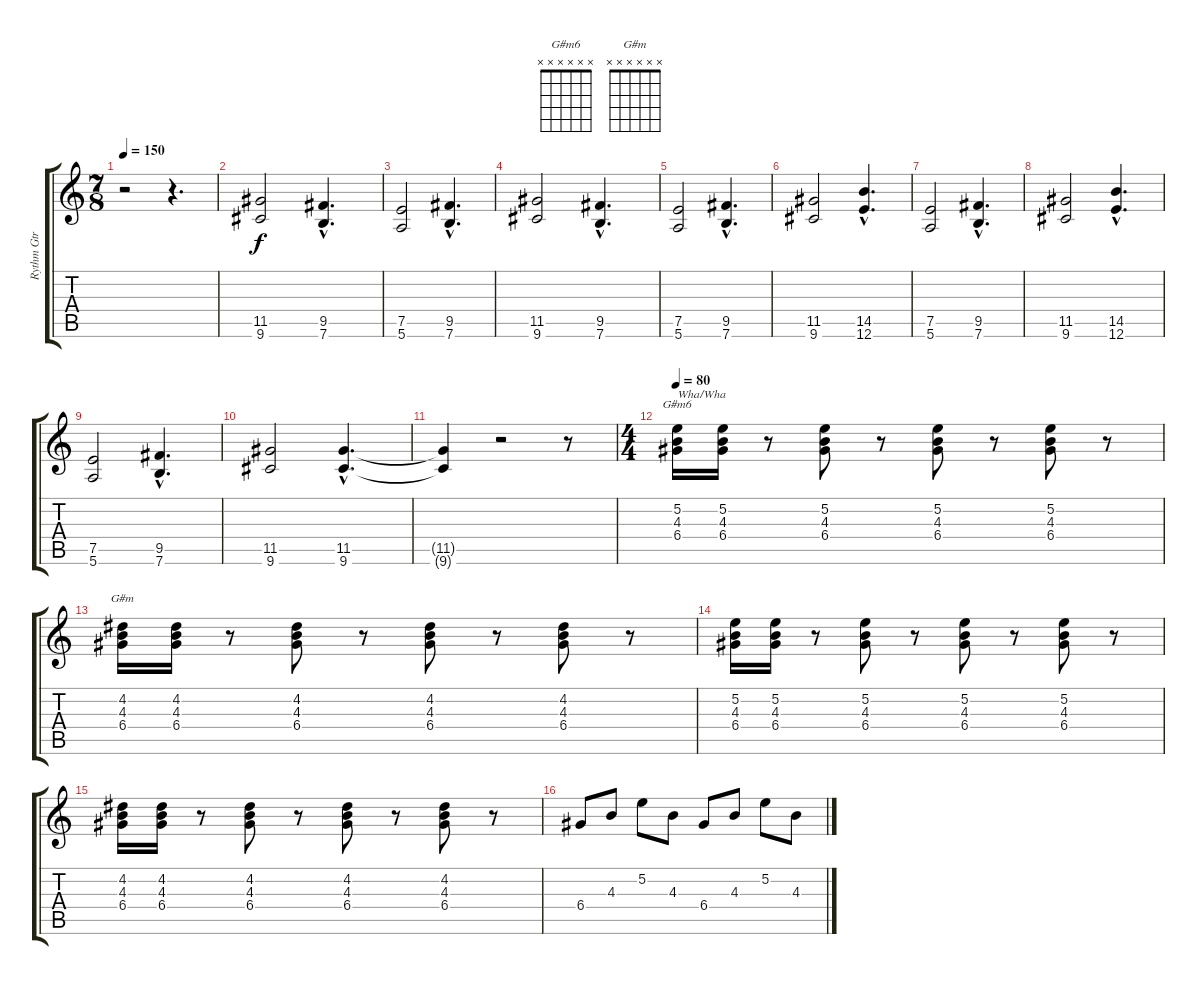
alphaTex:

\track ("Rythm Gtr" "Rythm Gtr") {instrument distortionguitar}
\staff {score tabs}
\tuning (E4 B3 G3 D3 A2 E2) {hide}
\chord ("G#m6" x x x x x x) {firstfret 0}
\chord ("G#m" x x x x x x) {firstfret 0}
\ts (7 8)
\tempo 150
\clef g2
\ks c
r.2{dy f} r.4{d} |
(11.5 9.6).2 (9.5{hac} 7.6{hac}).4{d} |
(7.5 5.6).2 (9.5{hac} 7.6{hac}).4{d} |
(11.5 9.6).2 (9.5{hac} 7.6{hac}).4{d} |
(7.5 5.6).2 (9.5{hac} 7.6{hac}).4{d} |
(11.5 9.6).2 (14.5{hac} 12.6{hac}).4{d} |
(7.5 5.6).2 (9.5{hac} 7.6{hac}).4{d} |
(11.5 9.6).2 (14.5{hac} 12.6{hac}).4{d} |
(7.5 5.6).2 (9.5{hac} 7.6{hac}).4{d} |
(11.5 9.6).2 (11.5{hac} 9.6{hac}).4{d} |
(11.5{t} 9.6{t}).4 r.2 r.8 |
\ts (4 4)
\tempo 80
(5.2 4.3 6.4).16{ch "G#m6" txt "Wha/Wha" instrument electricguitarclean} (5.2 4.3 6.4).16 r.8 (5.2 4.3 6.4).8 r.8 (5.2 4.3 6.4).8 r.8 (5.2 4.3 6.4).8 r.8 |
(4.2 4.3 6.4).16{ch "G#m" instrument electricguitarclean} (4.2 4.3 6.4).16 r.8 (4.2 4.3 6.4).8 r.8 (4.2 4.3 6.4).8 r.8 (4.2 4.3 6.4).8 r.8 |
(5.2 4.3 6.4).16{instrument electricguitarclean} (5.2 4.3 6.4).16 r.8 (5.2 4.3 6.4).8 r.8 (5.2 4.3 6.4).8 r.8 (5.2 4.3 6.4).8 r.8 |
(4.2 4.3 6.4).16{instrument electricguitarclean} (4.2 4.3 6.4).16 r.8 (4.2 4.3 6.4).8 r.8 (4.2 4.3 6.4).8 r.8 (4.2 4.3 6.4).8 r.8 |
6.4.8 4.3.8 5.2.8 4.3.8 6.4.8 4.3.8 5.2.8 4.3.8
